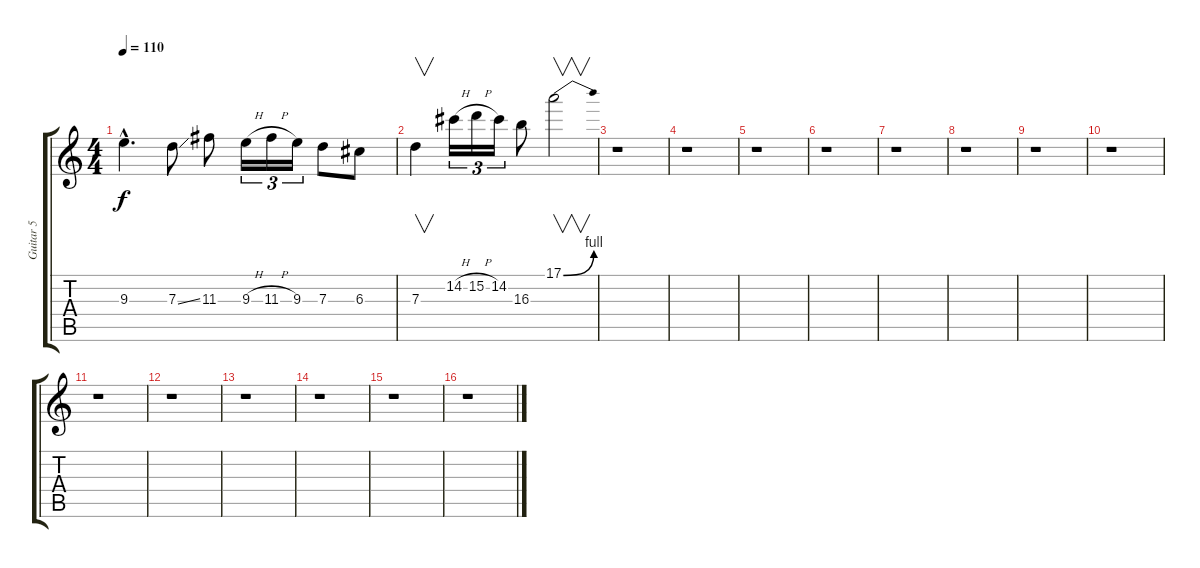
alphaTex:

\track ("Guitar 5" "Guitar 5") {instrument distortionguitar}
\staff {score tabs}
\tuning (E4 B3 G3 D3 A2 E2) {hide}
\ts (4 4)
\tempo 110
\clef g2
\ks c
9.3{hac}.4{d dy f} 7.3{ss}.8 11.3.8 9.3{h}.16{tu (3 2)} 11.3{h}.16{tu (3 2)} 9.3.16{tu (3 2)} 7.3.8 6.3.8 |
7.3.4{v} 14.2{h}.16{tu (3 2)} 15.2{h}.16{tu (3 2)} 14.2.16{tu (3 2)} 16.3.8 17.1{be (bend 0 0 60 4)}.2{v} |
r.1 |
r.1 |
r.1 |
r.1 |
r.1 |
r.1 |
r.1 |
r.1 |
r.1 |
r.1 |
r.1 |
r.1 |
r.1 |
r.1
